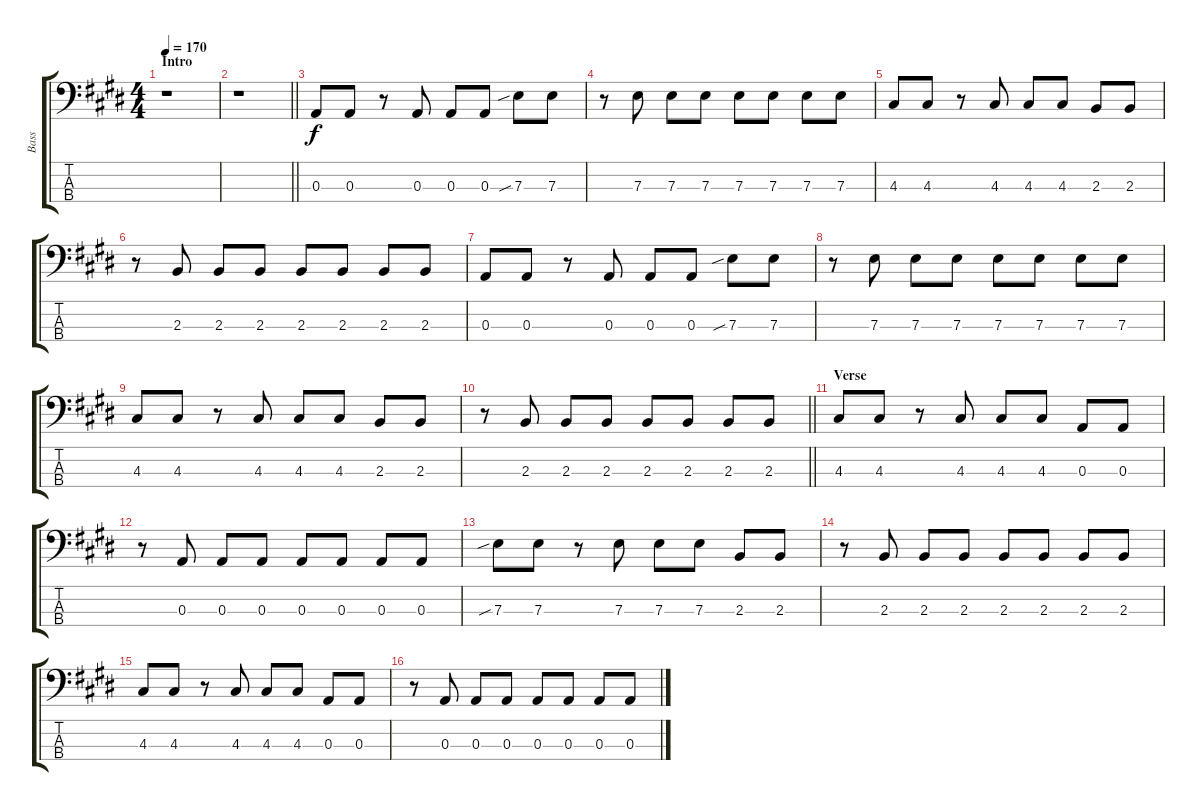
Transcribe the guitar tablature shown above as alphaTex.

\track ("Bass" "Bass") {instrument electricbassfinger}
\staff {score tabs}
\tuning (G2 D2 A1 E1) {hide}
\ts (4 4)
\section ("" "Intro")
\tempo 170
\clef f4
\ks e
r.1{dy f instrument electricbassfinger} |
\barLineRight lightlight
r.1 |
0.3.8 0.3.8 r.8 0.3.8 0.3.8 0.3.8 7.3{sib}.8 7.3.8 |
r.8 7.3.8 7.3.8 7.3.8 7.3.8 7.3.8 7.3.8 7.3.8 |
4.3.8 4.3.8 r.8 4.3.8 4.3.8 4.3.8 2.3.8 2.3.8 |
r.8 2.3.8 2.3.8 2.3.8 2.3.8 2.3.8 2.3.8 2.3.8 |
0.3.8 0.3.8 r.8 0.3.8 0.3.8 0.3.8 7.3{sib}.8 7.3.8 |
r.8 7.3.8 7.3.8 7.3.8 7.3.8 7.3.8 7.3.8 7.3.8 |
4.3.8 4.3.8 r.8 4.3.8 4.3.8 4.3.8 2.3.8 2.3.8 |
\barLineRight lightlight
r.8 2.3.8 2.3.8 2.3.8 2.3.8 2.3.8 2.3.8 2.3.8 |
\section ("" "Verse")
4.3.8 4.3.8 r.8 4.3.8 4.3.8 4.3.8 0.3.8 0.3.8 |
r.8 0.3.8 0.3.8 0.3.8 0.3.8 0.3.8 0.3.8 0.3.8 |
7.3{sib}.8 7.3.8 r.8 7.3.8 7.3.8 7.3.8 2.3.8 2.3.8 |
r.8 2.3.8 2.3.8 2.3.8 2.3.8 2.3.8 2.3.8 2.3.8 |
4.3.8 4.3.8 r.8 4.3.8 4.3.8 4.3.8 0.3.8 0.3.8 |
r.8 0.3.8 0.3.8 0.3.8 0.3.8 0.3.8 0.3.8 0.3.8
